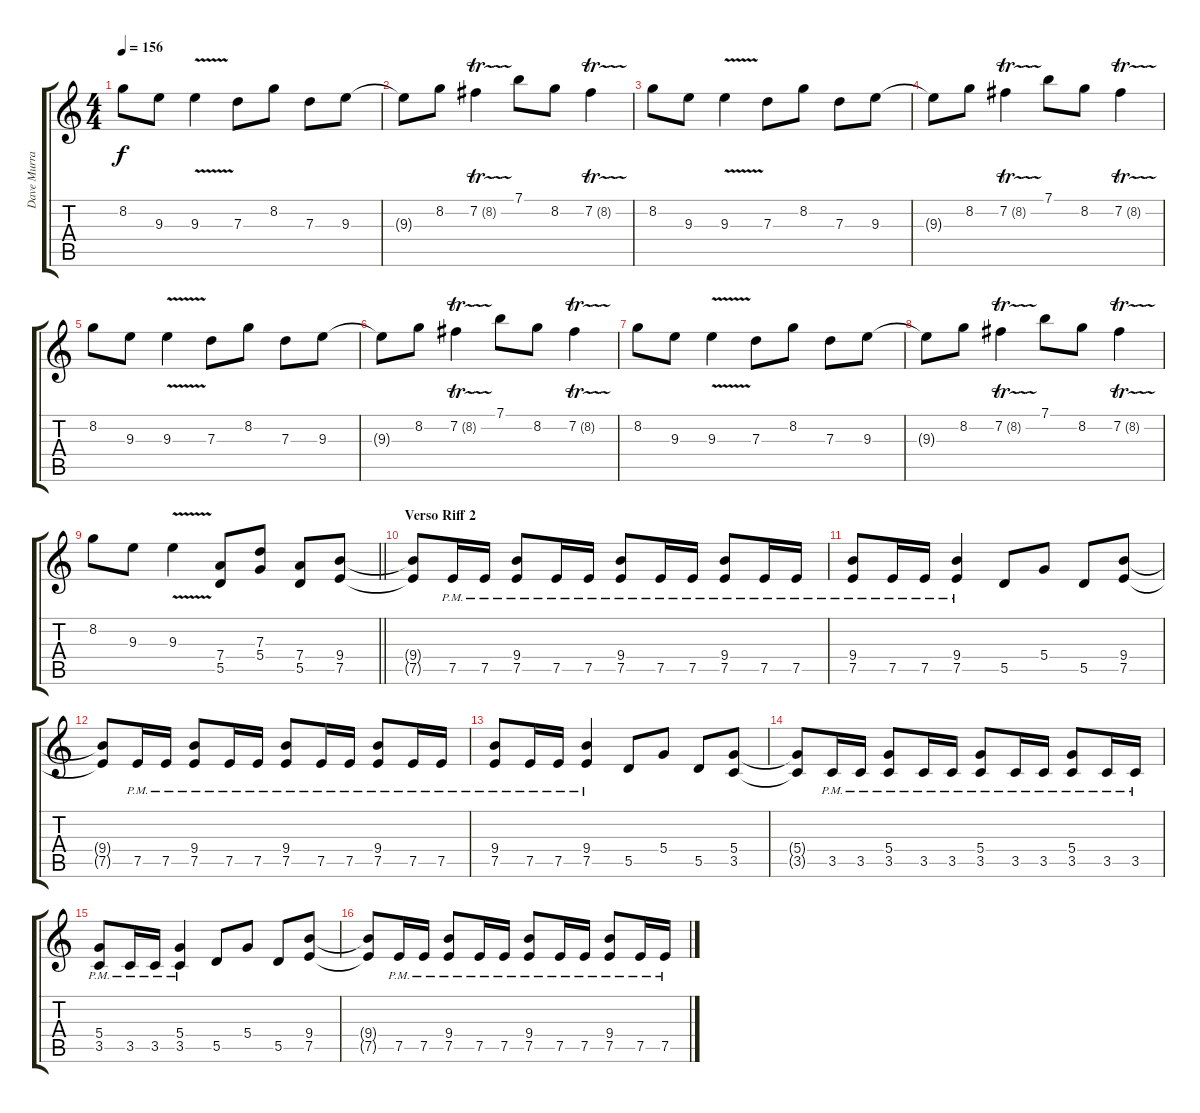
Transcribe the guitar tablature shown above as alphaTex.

\track ("Dave Murray" "Dave Murra") {instrument distortionguitar}
\staff {score tabs}
\tuning (E4 B3 G3 D3 A2 E2) {hide}
\ts (4 4)
\tempo 156
\clef g2
\ks c
8.2.8{dy f} 9.3.8 9.3{v}.4 7.3.8 8.2.8 7.3.8 9.3.8 |
9.3{t}.8 8.2.8 7.2{tr (8 32)}.4 7.1.8 8.2.8 7.2{tr (8 32)}.4 |
8.2.8 9.3.8 9.3{v}.4 7.3.8 8.2.8 7.3.8 9.3.8 |
9.3{t}.8 8.2.8 7.2{tr (8 32)}.4 7.1.8 8.2.8 7.2{tr (8 32)}.4 |
8.2.8 9.3.8 9.3{v}.4 7.3.8 8.2.8 7.3.8 9.3.8 |
9.3{t}.8 8.2.8 7.2{tr (8 32)}.4 7.1.8 8.2.8 7.2{tr (8 32)}.4 |
8.2.8 9.3.8 9.3{v}.4 7.3.8 8.2.8 7.3.8 9.3.8 |
9.3{t}.8 8.2.8 7.2{tr (8 32)}.4 7.1.8 8.2.8 7.2{tr (8 32)}.4 |
\barLineRight lightlight
8.2.8 9.3.8 9.3{v}.4 (7.4 5.5).8 (7.3 5.4).8 (7.4 5.5).8 (9.4 7.5).8 |
\section ("" "Verso Riff 2")
(9.4{t} 7.5{t}).8 7.5{pm}.16 7.5{pm}.16 (9.4{pm} 7.5{pm}).8 7.5{pm}.16 7.5{pm}.16 (9.4{pm} 7.5{pm}).8 7.5{pm}.16 7.5{pm}.16 (9.4{pm} 7.5{pm}).8 7.5{pm}.16 7.5{pm}.16 |
(9.4{pm} 7.5{pm}).8 7.5{pm}.16 7.5{pm}.16 (9.4{pm} 7.5{pm}).4 5.5.8 5.4.8 5.5.8 (9.4 7.5).8 |
(9.4{t} 7.5{t}).8 7.5{pm}.16 7.5{pm}.16 (9.4{pm} 7.5{pm}).8 7.5{pm}.16 7.5{pm}.16 (9.4{pm} 7.5{pm}).8 7.5{pm}.16 7.5{pm}.16 (9.4{pm} 7.5{pm}).8 7.5{pm}.16 7.5{pm}.16 |
(9.4{pm} 7.5{pm}).8 7.5{pm}.16 7.5{pm}.16 (9.4{pm} 7.5{pm}).4 5.5.8 5.4.8 5.5.8 (5.4 3.5).8 |
(5.4{t} 3.5{t}).8 3.5{pm}.16 3.5{pm}.16 (5.4{pm} 3.5{pm}).8 3.5{pm}.16 3.5{pm}.16 (5.4{pm} 3.5{pm}).8 3.5{pm}.16 3.5{pm}.16 (5.4{pm} 3.5{pm}).8 3.5{pm}.16 3.5{pm}.16 |
(5.4{pm} 3.5{pm}).8 3.5{pm}.16 3.5{pm}.16 (5.4{pm} 3.5{pm}).4 5.5.8 5.4.8 5.5.8 (9.4 7.5).8 |
(9.4{t} 7.5{t}).8 7.5{pm}.16 7.5{pm}.16 (9.4{pm} 7.5{pm}).8 7.5{pm}.16 7.5{pm}.16 (9.4{pm} 7.5{pm}).8 7.5{pm}.16 7.5{pm}.16 (9.4{pm} 7.5{pm}).8 7.5{pm}.16 7.5{pm}.16
